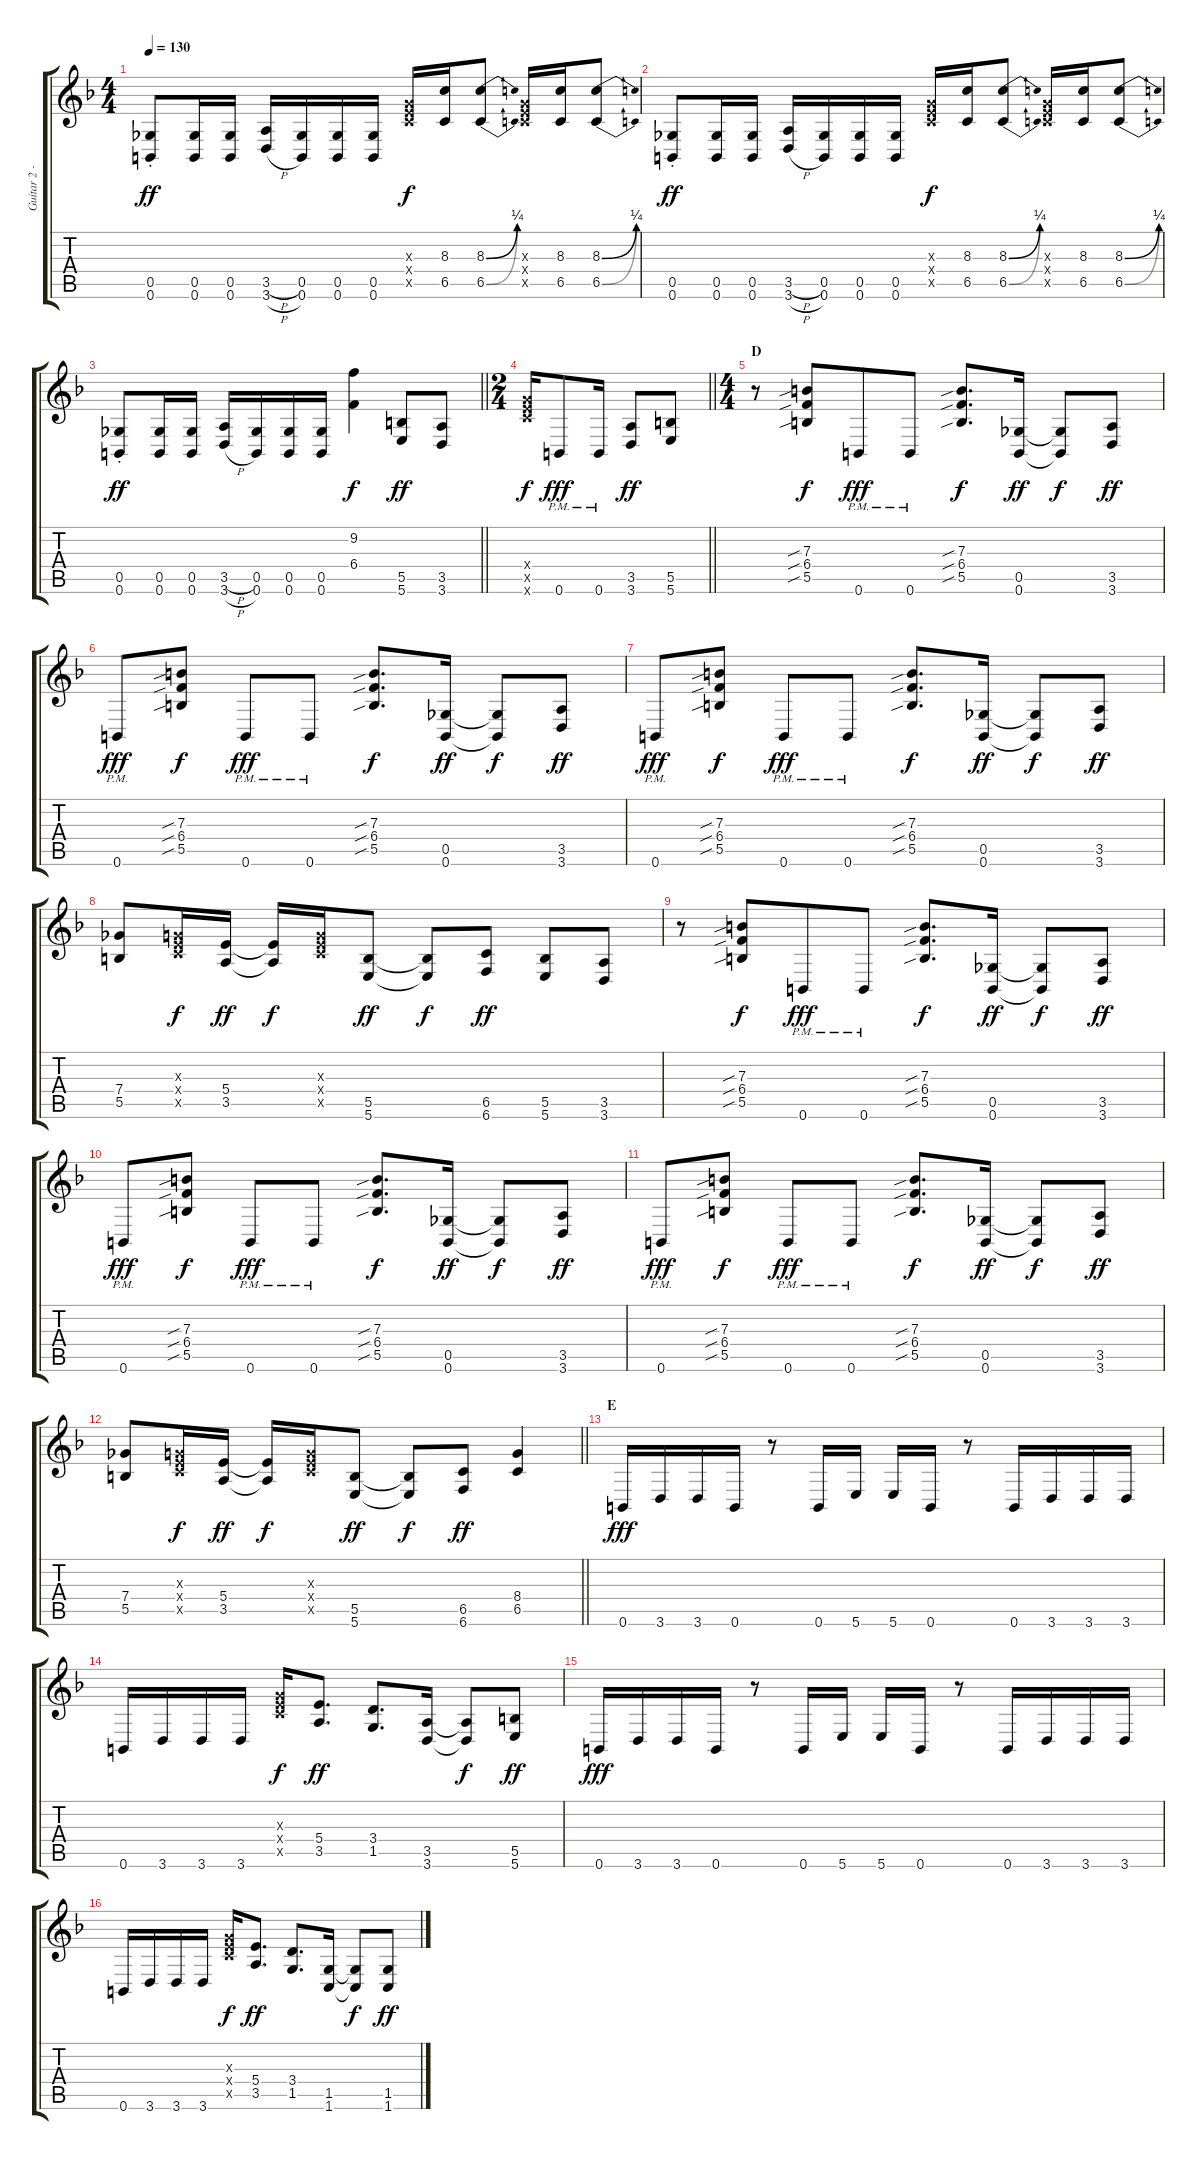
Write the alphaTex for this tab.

\track ("Guitar 2 - Aoi" "Guitar 2 -") {instrument distortionguitar}
\staff {score tabs}
\tuning (Db4 Ab3 E3 B2 Gb2 B1) {hide}
\ts (4 4)
\tempo 130
\clef g2
\ks f
(0.5{st} 0.6{st}).8{dy ff} (0.5 0.6).16 (0.5 0.6).16 (3.5{h} 3.6{h}).16 (0.5 0.6).16 (0.5 0.6).16 (0.5 0.6).16 (3.3{x} 5.4{x} 6.5{x}).16{dy f} (8.3 6.5).16 (8.3{be (bend 0 0 60 1)} 6.5{be (bend 0 0 60 1)}).8 (3.3{x} 5.4{x} 6.5{x}).16 (8.3 6.5).16 (8.3{be (bend 0 0 60 1)} 6.5{be (bend 0 0 60 1)}).8 |
(0.5{st} 0.6{st}).8{dy ff} (0.5 0.6).16 (0.5 0.6).16 (3.5{h} 3.6{h}).16 (0.5 0.6).16 (0.5 0.6).16 (0.5 0.6).16 (3.3{x} 5.4{x} 6.5{x}).16{dy f} (8.3 6.5).16 (8.3{be (bend 0 0 60 1)} 6.5{be (bend 0 0 60 1)}).8 (3.3{x} 5.4{x} 6.5{x}).16 (8.3 6.5).16 (8.3{be (bend 0 0 60 1)} 6.5{be (bend 0 0 60 1)}).8 |
\barLineRight lightlight
(0.5{st} 0.6{st}).8{dy ff} (0.5 0.6).16 (0.5 0.6).16 (3.5{h} 3.6{h}).16 (0.5 0.6).16 (0.5 0.6).16 (0.5 0.6).16 (9.2 6.4).4{dy f} (5.5 5.6).8{dy ff} (3.5 3.6).8 |
\ts (2 4)
\barLineRight lightlight
(8.4{x} 10.5{x} 13.6{x}).16{dy f} 0.6{pm}.8{dy fff} 0.6{pm}.16 (3.5 3.6).8{dy ff} (5.5 5.6).8 |
\ts (4 4)
\section ("" "D")
r.8 (7.3{sib} 6.4{sib} 5.5{sib}).8{dy f beam merge} 0.6{pm}.8{dy fff} 0.6{pm}.8 (7.3{sib} 6.4{sib} 5.5{sib}).8{d dy f} (0.5 0.6).16{dy ff} (0.5{t} 0.6{t}).8{dy f} (3.5 3.6).8{dy ff} |
0.6{pm}.8{dy fff} (7.3{sib} 6.4{sib} 5.5{sib}).8{dy f beam split} 0.6{pm}.8{dy fff} 0.6{pm}.8 (7.3{sib} 6.4{sib} 5.5{sib}).8{d dy f} (0.5 0.6).16{dy ff} (0.5{t} 0.6{t}).8{dy f} (3.5 3.6).8{dy ff} |
0.6{pm}.8{dy fff} (7.3{sib} 6.4{sib} 5.5{sib}).8{dy f beam split} 0.6{pm}.8{dy fff} 0.6{pm}.8 (7.3{sib} 6.4{sib} 5.5{sib}).8{d dy f} (0.5 0.6).16{dy ff} (0.5{t} 0.6{t}).8{dy f} (3.5 3.6).8{dy ff} |
(7.4 5.5).8 (3.3{x} 5.4{x} 6.5{x}).16{dy f} (5.4 3.5).16{dy ff} (5.4{t} 3.5{t}).16{dy f} (3.3{x} 5.4{x} 6.5{x}).16 (5.5 5.6).8{dy ff} (5.5{t} 5.6{t}).8{dy f} (6.5 6.6).8{dy ff} (5.5 5.6).8 (3.5 3.6).8 |
r.8 (7.3{sib} 6.4{sib} 5.5{sib}).8{dy f beam merge} 0.6{pm}.8{dy fff} 0.6{pm}.8 (7.3{sib} 6.4{sib} 5.5{sib}).8{d dy f} (0.5 0.6).16{dy ff} (0.5{t} 0.6{t}).8{dy f} (3.5 3.6).8{dy ff} |
0.6{pm}.8{dy fff} (7.3{sib} 6.4{sib} 5.5{sib}).8{dy f beam split} 0.6{pm}.8{dy fff} 0.6{pm}.8 (7.3{sib} 6.4{sib} 5.5{sib}).8{d dy f} (0.5 0.6).16{dy ff} (0.5{t} 0.6{t}).8{dy f} (3.5 3.6).8{dy ff} |
0.6{pm}.8{dy fff} (7.3{sib} 6.4{sib} 5.5{sib}).8{dy f beam split} 0.6{pm}.8{dy fff} 0.6{pm}.8 (7.3{sib} 6.4{sib} 5.5{sib}).8{d dy f} (0.5 0.6).16{dy ff} (0.5{t} 0.6{t}).8{dy f} (3.5 3.6).8{dy ff} |
\barLineRight lightlight
(7.4 5.5).8 (3.3{x} 5.4{x} 6.5{x}).16{dy f} (5.4 3.5).16{dy ff} (5.4{t} 3.5{t}).16{dy f} (3.3{x} 5.4{x} 6.5{x}).16 (5.5 5.6).8{dy ff} (5.5{t} 5.6{t}).8{dy f} (6.5 6.6).8{dy ff} (8.4 6.5).4 |
\section ("" "E")
0.6.16{dy fff} 3.6.16 3.6.16 0.6.16 r.8 0.6.16 5.6.16 5.6.16 0.6.16 r.8 0.6.16 3.6.16 3.6.16 3.6.16 |
0.6.16 3.6.16 3.6.16 3.6.16 (3.3{x} 5.4{x} 6.5{x}).16{dy f} (5.4 3.5).8{d dy ff} (3.4 1.5).8{d} (3.5 3.6).16 (3.5{t} 3.6{t}).8{dy f} (5.5 5.6).8{dy ff} |
0.6.16{dy fff} 3.6.16 3.6.16 0.6.16 r.8 0.6.16 5.6.16 5.6.16 0.6.16 r.8 0.6.16 3.6.16 3.6.16 3.6.16 |
0.6.16 3.6.16 3.6.16 3.6.16 (3.3{x} 5.4{x} 6.5{x}).16{dy f} (5.4 3.5).8{d dy ff} (3.4 1.5).8{d} (1.5 1.6).16 (1.5{t} 1.6{t}).8{dy f} (1.5 1.6).8{dy ff}
